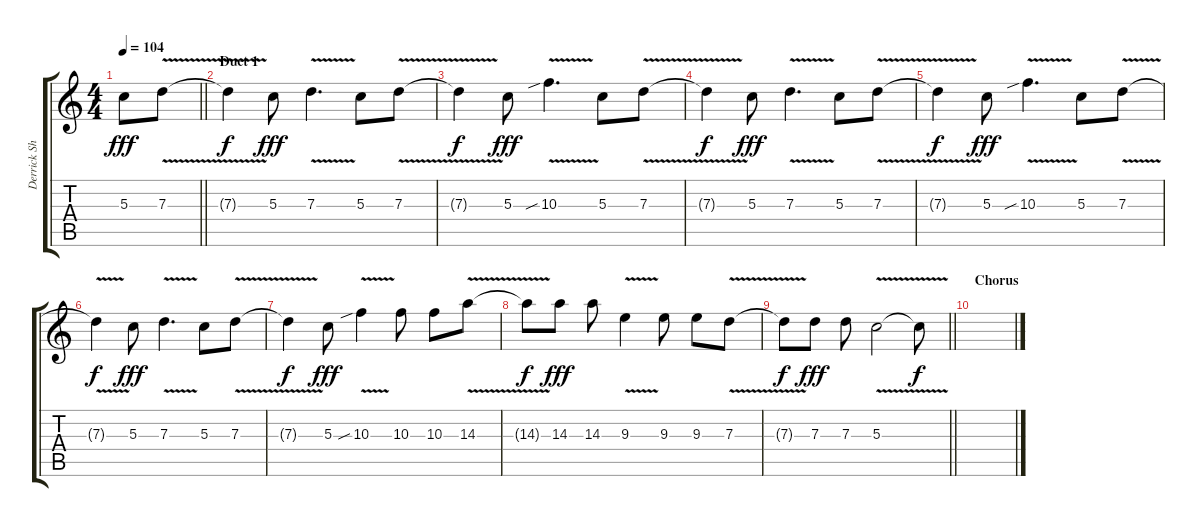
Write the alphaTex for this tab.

\track ("Derrick Sherman 1 - Guitar" "Derrick Sh") {instrument overdrivenguitar}
\staff {score tabs}
\tuning (E4 B3 G3 D3 A2 E2) {hide}
\ts (4 4)
\tempo 104
\clef g2
\barLineRight lightlight
\ks c
5.3.8{dy fff volume 9} 7.3{v}.8 |
\section ("" "Duet 1")
7.3{t}.4{dy f} 5.3.8{dy fff} 7.3{v}.4{d} 5.3.8 7.3{v}.8 |
7.3{t}.4{dy f} 5.3.8{dy fff} 10.3{v sib}.4{d} 5.3.8 7.3{v}.8 |
7.3{t}.4{dy f} 5.3.8{dy fff} 7.3{v}.4{d} 5.3.8 7.3{v}.8 |
7.3{t}.4{dy f} 5.3.8{dy fff} 10.3{v sib}.4{d} 5.3.8 7.3{v}.8 |
7.3{t}.4{dy f} 5.3.8{dy fff} 7.3{v}.4{d} 5.3.8 7.3{v}.8 |
7.3{t}.4{dy f} 5.3.8{dy fff} 10.3{v sib}.4 10.3.8 10.3.8 14.3{v}.8 |
14.3{t}.8{dy f} 14.3.8{dy fff} 14.3.8 9.3{v}.4 9.3.8 9.3.8 7.3{v}.8 |
\barLineRight lightlight
7.3{t}.8{dy f} 7.3.8{dy fff} 7.3.8 5.3{v}.2 5.3{t}.8{dy f} |
\section ("" "Chorus")
